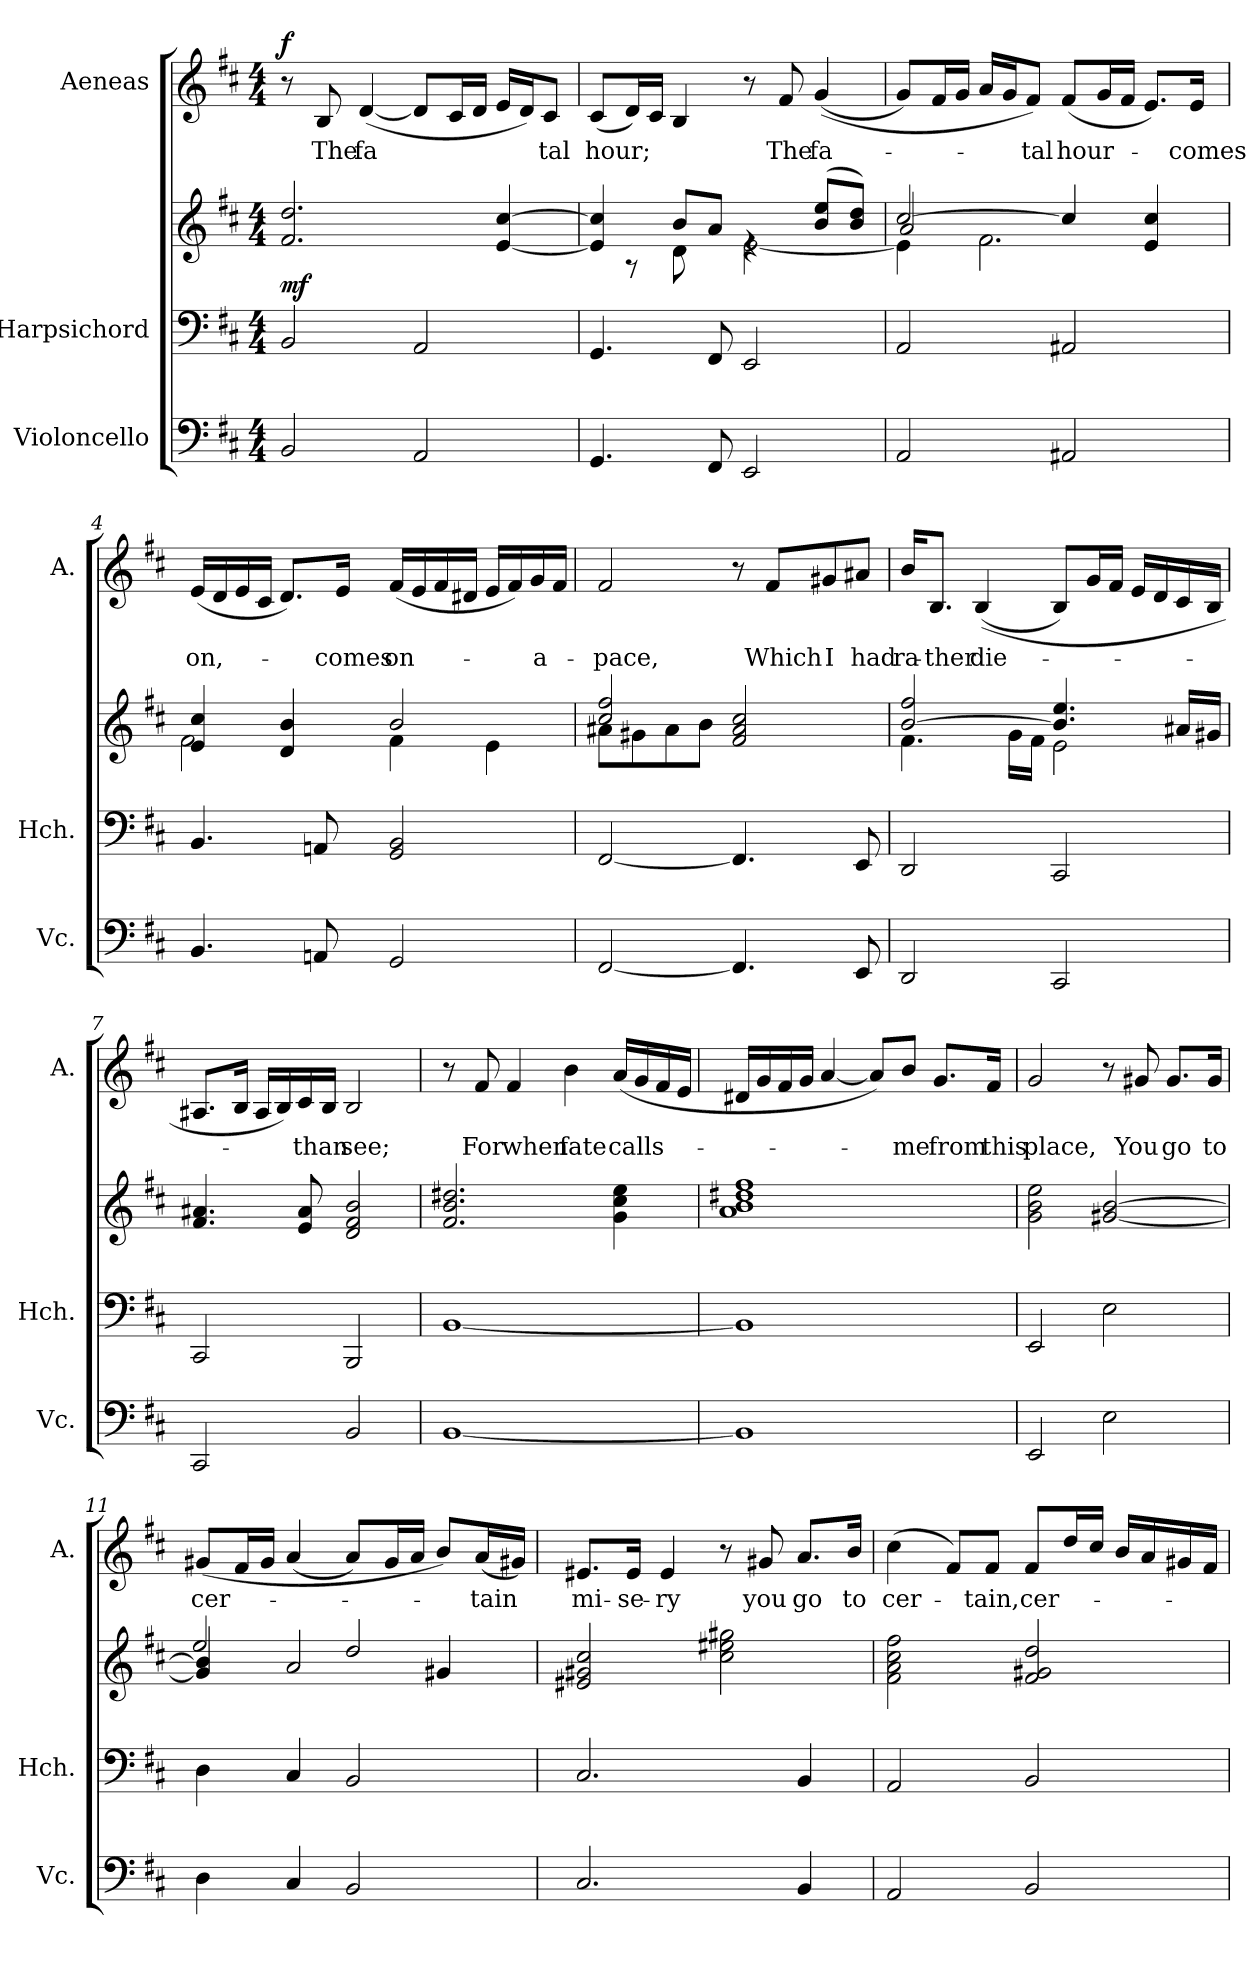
**kern	**kern	**kern	**dynam	**kern	**text	**dynam
*part3	*part2	*part2	*part2	*part1	*part1	*part1
*staff4	*staff3	*staff2	*staff2/3	*staff1	*staff1	*staff1
*I"Violoncello	*I"Harpsichord	*	*	*I"Aeneas	*	*
*I'Vc.	*I'Hch.	*	*	*I'A.	*	*
*clefF4	*clefF4	*clefG2	*	*clefG2	*	*
*k[f#c#]	*k[f#c#]	*k[f#c#]	*	*k[f#c#]	*	*
*M4/4	*M4/4	*M4/4	*	*M4/4	*	*
*MM60	*MM60	*MM60	*	*MM60	*	*
=1	=1	=1	=1	=1	=1	=1
!	!	!	!LO:DY:a=2	!	!	!LO:DY:b
2BB/	2BB/	2.f#/ 2.dd/	mf	8r	.	f
!	!	!	!	!	!LO:LY:b	!
.	.	.	.	8B/	The	.
!	!	!	!	!	!LO:LY:b	!
.	.	.	.	([4d/	fa-	.
!	!	!	!	!	!LO:LY:b	!
2AA/	2AA/	.	.	8d/L]	--	.
!	!	!	!	!	!LO:LY:b	!
.	.	.	.	16c#/L	--	.
!	!	!	!	!	!LO:LY:b	!
.	.	.	.	16d/JJ	--	.
.	.	[4e/ [4cc#/	.	16e/LL	.	.
.	.	.	.	16d/J)	.	.
!	!	!	!	!	!LO:LY:b	!
.	.	.	.	8c#/J	-tal	.
=2	=2	=2	=2	=2	=2	=2
*	*	*^	*	*	*	*
!	!	!	!	!	!	!LO:LY:b	!
4.GG/	4.GG/	4e/] 4cc#/]	8ryy	.	(8c#/L	hour;	.
.	.	.	8r	.	16d/L)	.	.
.	.	.	.	.	16c#/JJ	.	.
.	.	8b/L	8d\	.	4B/	.	.
8FF#/	8FF#/	8a/J	8ryy	.	.	.	.
2EE/	2EE/	4re	[2e\	.	8r	.	.
!	!	!	!	!	!	!LO:LY:b	!
.	.	.	.	.	8f#/	The	.
!	!	!	!	!	!	!LO:LY:b	!
.	.	(8b/ 8ee/L	.	.	((4g/	fa-	.
.	.	8b/ 8dd/J)	.	.	.	.	.
!!LO:LB:g=z
=3	=3	=3	=3	=3	=3	=3	=3
*	*	*	*^	*	*	*	*
2AA/	2AA/	[2cc#/	4e\]	2a/	.	8g/L)	.	.
.	.	.	.	.	.	16f#/L	.	.
.	.	.	.	.	.	16g/JJ	.	.
.	.	.	2.f#\	.	.	16a/LL	.	.
.	.	.	.	.	.	16g/J	.	.
!	!	!	!	!	!	!	!LO:LY:b	!
.	.	.	.	.	.	8f#/J)	-tal	.
!	!	!	!	!	!	!	!LO:LY:b	!
2AA#X/	2AA#X/	4cc#/]	.	2ryy	.	(8f#/L	hour-	.
.	.	.	.	.	.	16g/L	.	.
.	.	.	.	.	.	16f#/JJ	.	.
.	.	4e/ 4cc#/	.	.	.	8.e/L)	.	.
!	!	!	!	!	!	!	!LO:LY:b	!
.	.	.	.	.	.	16e/Jk	-comes	.
*	*	*	*v	*v	*	*	*	*
=4	=4	=4	=4	=4	=4	=4	=4
!	!	!	!	!	!	!LO:LY:b	!
4.BB/	4.BB/	4e/ 4cc#/	2f#\	.	(16e/LL	on,-	.
.	.	.	.	.	16d/	.	.
.	.	.	.	.	16e/	.	.
.	.	.	.	.	16c#/JJ	.	.
.	.	4d/ 4b/	.	.	8.d/L)	.	.
8AAn/	8AAn/	.	.	.	.	.	.
!	!	!	!	!	!	!LO:LY:b	!
.	.	.	.	.	16e/Jk	-comes	.
!	!	!	!	!	!	!LO:LY:b	!
2GG/	2GG/ 2BB/	4f#\	2b/	.	(16f#/LL	on-	.
.	.	.	.	.	16e/	.	.
.	.	.	.	.	16f#/	.	.
.	.	.	.	.	16d#X/JJ	.	.
.	.	4e\	.	.	16e/LL	.	.
.	.	.	.	.	16f#/)	.	.
!	!	!	!	!	!	!LO:LY:b	!
.	.	.	.	.	16g/	-a-	.
.	.	.	.	.	16f#/JJ	.	.
!!LO:PB:g=z
=5	=5	=5	=5	=5	=5	=5	=5
!	!	!	!	!	!	!LO:LY:b	!
[2FF#/	[2FF#/	2cc#/ 2ff#/	8a#X\L	.	2f#/	-pace,	.
.	.	.	8g#X\	.	.	.	.
.	.	.	8a#\	.	.	.	.
.	.	.	8b\J	.	.	.	.
4.FF#/]	4.FF#/]	2f#/ 2a#/ 2cc#/	2ryy	.	8r	.	.
!	!	!	!	!	!	!LO:LY:b	!
.	.	.	.	.	8f#/L	Which	.
!	!	!	!	!	!	!LO:LY:b	!
.	.	.	.	.	8g#X/	I	.
!	!	!	!	!	!	!LO:LY:b	!
8EE/	8EE/	.	.	.	8a#X/J	had	.
=6	=6	=6	=6	=6	=6	=6	=6
!	!	!	!	!	!	!LO:LY:b	!
2DD/	2DD/	[2b/ 2ff#/	4.f#\	.	16b/KL	ra-	.
!	!	!	!	!	!	!LO:LY:b	!
.	.	.	.	.	8.B/J	-ther	.
!	!	!	!	!	!	!LO:LY:b	!
.	.	.	.	.	((4B/	die-	.
.	.	.	16g\LL	.	.	.	.
.	.	.	16f#\JJ	.	.	.	.
2CC#/	2CC#/	4.b/] 4.ee/	2e\	.	8B/L)	.	.
.	.	.	.	.	16g/L	.	.
.	.	.	.	.	16f#/JJ	.	.
.	.	.	.	.	16e/LL	.	.
.	.	.	.	.	16d/	.	.
.	.	16a#X/LL	.	.	16c#/	.	.
.	.	16g#X/JJ	.	.	16B/JJ	.	.
*	*	*v	*v	*	*	*	*
=7	=7	=7	=7	=7	=7	=7
2CC#/	2CC#/	4.f#/ 4.a#X/	.	8.A#X/L	.	.
.	.	.	.	16B/Jk	.	.
.	.	.	.	16A#/LL	.	.
.	.	.	.	16B/)	.	.
!	!	!	!	!	!LO:LY:b	!
.	.	8e/ 8a#/	.	16c#/	-than	.
.	.	.	.	16B/JJ	.	.
!	!	!	!	!	!LO:LY:b	!
2BB/	2BBB/	2d/ 2f#/ 2b/	.	2B/	see;	.
!!LO:LB:g=z
=8	=8	=8	=8	=8	=8	=8
[1BB	[1BB	2.f#/ 2.b/ 2.dd#X/	.	8r	.	.
!	!	!	!	!	!LO:LY:b	!
.	.	.	.	8f#/	For	.
!	!	!	!	!	!LO:LY:b	!
.	.	.	.	4f#/	when	.
!	!	!	!	!	!LO:LY:b	!
.	.	.	.	4b\	fate	.
!	!	!	!	!	!LO:LY:b	!
.	.	4g\ 4cc#\ 4ee\	.	(16a/LL	calls-	.
.	.	.	.	16g/	.	.
.	.	.	.	16f#/	.	.
.	.	.	.	16e/JJ	.	.
=9	=9	=9	=9	=9	=9	=9
1BB]	1BB]	1a 1b 1dd#X 1ff#	.	16d#X/LL	.	.
.	.	.	.	16g/	.	.
.	.	.	.	16f#/	.	.
.	.	.	.	16g/JJ	.	.
.	.	.	.	[4a/	.	.
.	.	.	.	8a/L])	.	.
!	!	!	!	!	!LO:LY:b	!
.	.	.	.	8b/J	-me	.
!	!	!	!	!	!LO:LY:b	!
.	.	.	.	8.g/L	from	.
!	!	!	!	!	!LO:LY:b	!
.	.	.	.	16f#/Jk	this	.
=10	=10	=10	=10	=10	=10	=10
!	!	!	!	!	!LO:LY:b	!
2EE/	2EE/	2g\ 2b\ 2ee\	.	2g/	place,	.
2E\	2E\	[2g#X/ [2b/	.	8r	.	.
!	!	!	!	!	!LO:LY:b	!
.	.	.	.	8g#X/	You	.
!	!	!	!	!	!LO:LY:b	!
.	.	.	.	8.g#/L	go	.
!	!	!	!	!	!LO:LY:b	!
.	.	.	.	16g#/Jk	to	.
!!LO:PB:g=z
=11	=11	=11	=11	=11	=11	=11
*	*	*^	*	*	*	*
!	!	!	!	!	!	!LO:LY:b	!
4D\	4D\	4g#/] 4b/]	2ee/	.	(8g#X/L	cer-	.
.	.	.	.	.	16f#/L	.	.
.	.	.	.	.	16g#/JJ	.	.
4C#/	4C#/	2a/	.	.	(4a/	.	.
2BB/	2BB/	.	2dd/	.	8a/L)	.	.
.	.	.	.	.	16g#/L	.	.
.	.	.	.	.	16a/JJ	.	.
.	.	4g#X/	.	.	8b/L)	.	.
!	!	!	!	!	!	!LO:LY:b	!
.	.	.	.	.	(16a/L	-tain	.
.	.	.	.	.	16g#X/JJ)	.	.
*	*	*v	*v	*	*	*	*
=12	=12	=12	=12	=12	=12	=12
!	!	!	!	!	!LO:LY:b	!
2.C#/	2.C#/	2e#X/ 2g#X/ 2cc#/	.	8.e#X/L	mi-	.
!	!	!	!	!	!LO:LY:b	!
.	.	.	.	16e#/Jk	-se-	.
!	!	!	!	!	!LO:LY:b	!
.	.	.	.	4e#/	-ry	.
.	.	2cc#\ 2ee#X\ 2gg#X\	.	8r	.	.
!	!	!	!	!	!LO:LY:b	!
.	.	.	.	8g#X/	you	.
!	!	!	!	!	!LO:LY:b	!
4BB/	4BB/	.	.	8.a/L	go	.
!	!	!	!	!	!LO:LY:b	!
.	.	.	.	16b/Jk	to	.
=13	=13	=13	=13	=13	=13	=13
!	!	!	!	!	!LO:LY:b	!
2AA/	2AA/	2f#\ 2a\ 2cc#\ 2ff#\	.	(4cc#\	cer-	.
.	.	.	.	8f#/L)	.	.
!	!	!	!	!	!LO:LY:b	!
.	.	.	.	8f#/J	-tain,	.
!	!	!	!	!	!LO:LY:b	!
2BB/	2BB/	2f#/ 2g#X/ 2dd/	.	8f#/L	cer-	.
.	.	.	.	16dd/L	.	.
.	.	.	.	16cc#/JJ	.	.
.	.	.	.	16b/LL	.	.
.	.	.	.	16a/	.	.
.	.	.	.	16g#X/	.	.
.	.	.	.	16f#/JJ	.	.
=	=	=	=	=	=	=
*-	*-	*-	*-	*-	*-	*-
